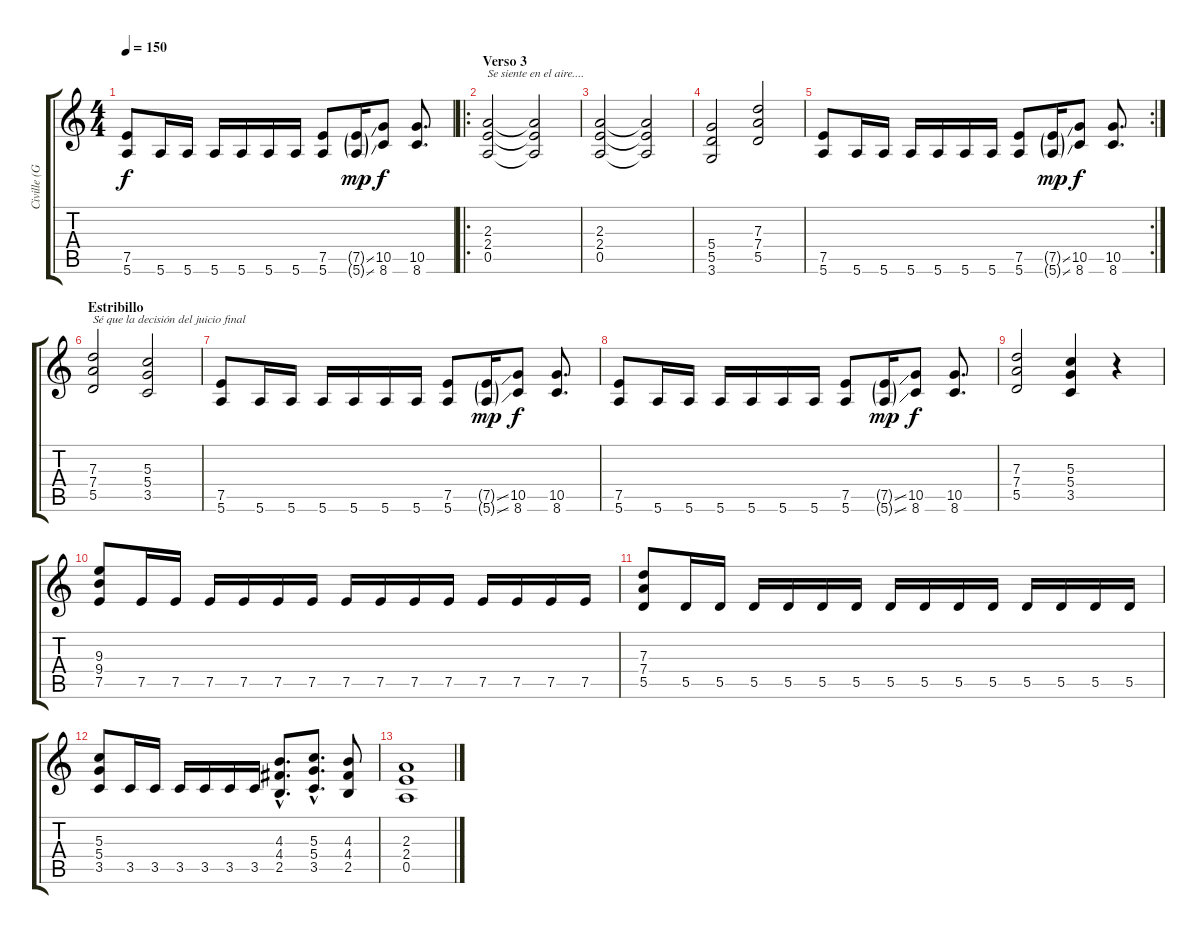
\track ("Civille (Guitarra)" "Civille (G") {instrument overdrivenguitar}
\staff {score tabs}
\tuning (E4 B3 G3 D3 A2 E2) {hide}
\ts (4 4)
\tempo 150
\clef g2
\ks c
(7.5 5.6).8{dy f} 5.6.16 5.6.16 5.6.16 5.6.16 5.6.16 5.6.16 (7.5 5.6).8 (7.5{ss g} 5.6{ss g}).16{dy mp} (10.5 8.6).8{dy f} (10.5 8.6).8{d} |
\ro
\section ("" "Verso 3")
(2.3 2.4 0.5).2{txt "Se siente en el aire...."} (2.3{t} 2.4{t} 0.5{t}).2 |
(2.3 2.4 0.5).2 (2.3{t} 2.4{t} 0.5{t}).2 |
(5.4 5.5 3.6).2 (7.3 7.4 5.5).2 |
\rc 2
(7.5 5.6).8 5.6.16 5.6.16 5.6.16 5.6.16 5.6.16 5.6.16 (7.5 5.6).8 (7.5{ss g} 5.6{ss g}).16{dy mp} (10.5 8.6).8{dy f} (10.5 8.6).8{d} |
\section ("" "Estribillo")
(7.3 7.4 5.5).2{txt "Sé que la decisión del juicio final"} (5.3 5.4 3.5).2 |
(7.5 5.6).8 5.6.16 5.6.16 5.6.16 5.6.16 5.6.16 5.6.16 (7.5 5.6).8 (7.5{ss g} 5.6{ss g}).16{dy mp} (10.5 8.6).8{dy f} (10.5 8.6).8{d} |
(7.5 5.6).8 5.6.16 5.6.16 5.6.16 5.6.16 5.6.16 5.6.16 (7.5 5.6).8 (7.5{ss g} 5.6{ss g}).16{dy mp} (10.5 8.6).8{dy f} (10.5 8.6).8{d} |
(7.3 7.4 5.5).2 (5.3 5.4 3.5).4 r.4 |
(9.3 9.4 7.5).8 7.5.16 7.5.16 7.5.16 7.5.16 7.5.16 7.5.16 7.5.16 7.5.16 7.5.16 7.5.16 7.5.16 7.5.16 7.5.16 7.5.16 |
(7.3 7.4 5.5).8 5.5.16 5.5.16 5.5.16 5.5.16 5.5.16 5.5.16 5.5.16 5.5.16 5.5.16 5.5.16 5.5.16 5.5.16 5.5.16 5.5.16 |
(5.3 5.4 3.5).8 3.5.16 3.5.16 3.5.16 3.5.16 3.5.16 3.5.16 (4.3{hac} 4.4{hac} 2.5{hac}).8{d} (5.3{hac} 5.4{hac} 3.5{hac}).8{d} (4.3 4.4 2.5).8 |
(2.3 2.4 0.5).1
